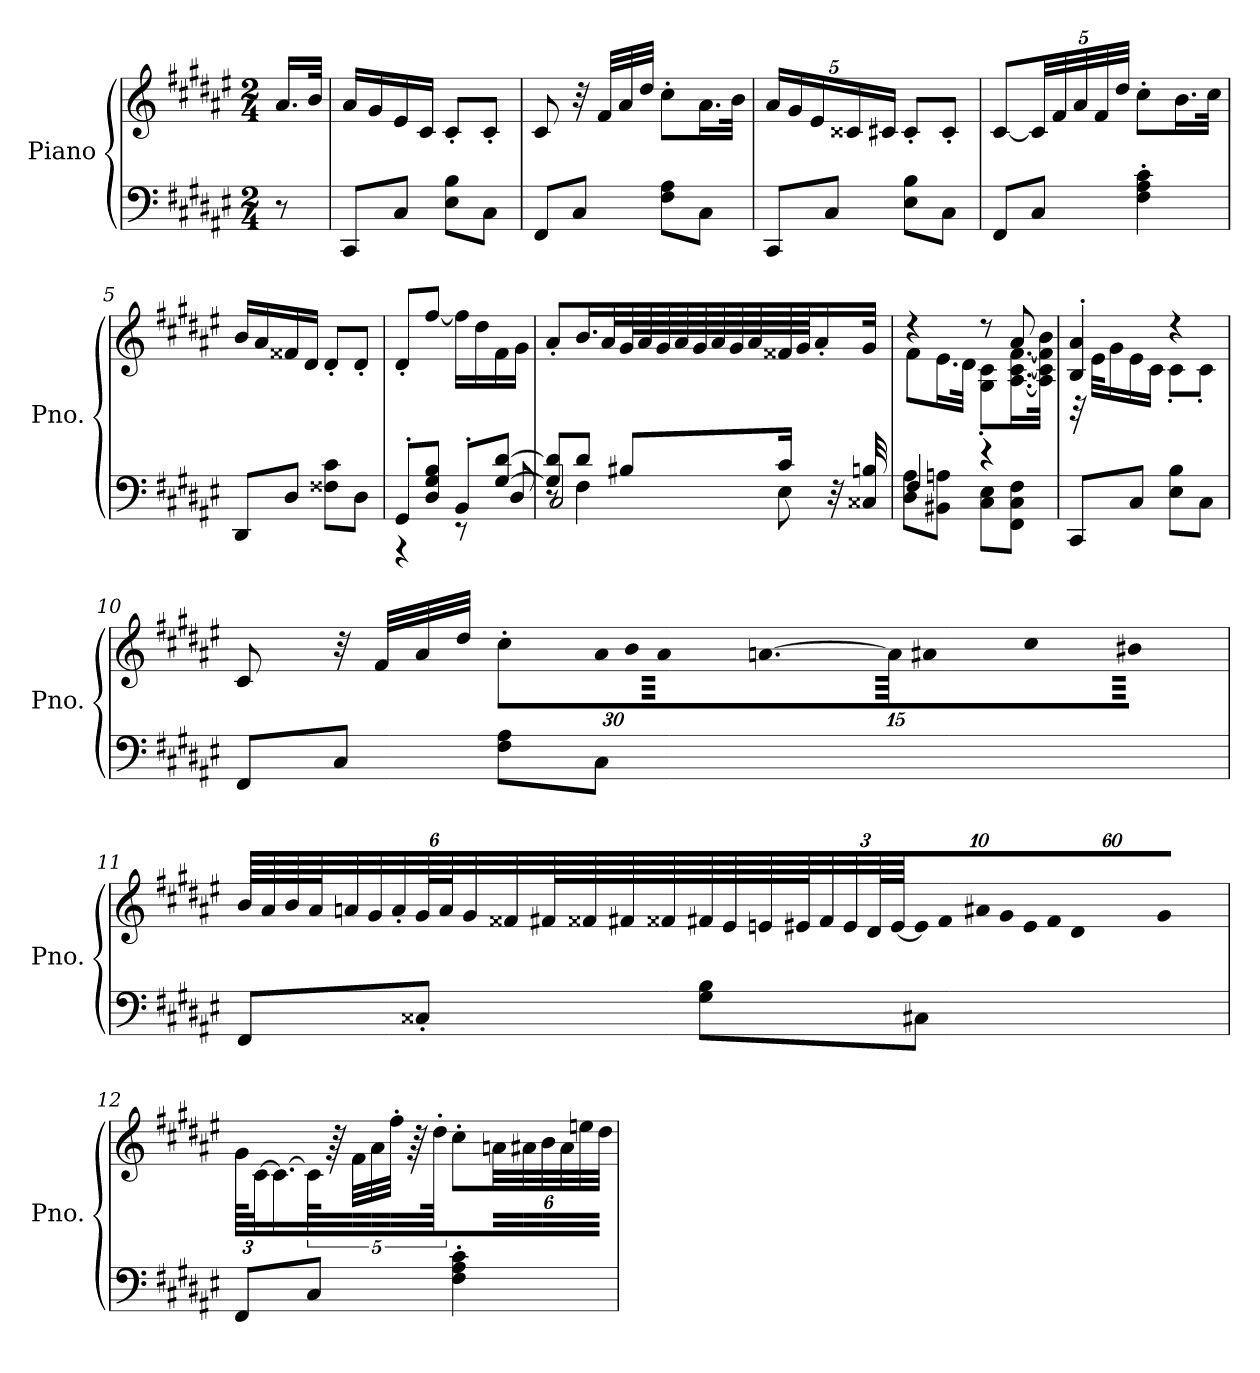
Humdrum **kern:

**kern	**kern
*part1	*part1
*staff2	*staff1
*I"Piano	*
*I'Pno.	*
*clefF4	*clefG2
*k[f#c#g#d#a#e#]	*k[f#c#g#d#a#e#]
*M2/4	*M2/4
*MM34	*MM34
=	=
8r	16.a#/LL
.	32b/JJk
=1	=1
8CC#/L	16a#/LL
.	16g#/
8C#/J	16e#/
.	16c#/JJ
8E#\ 8B\L	8c#'/L
8C#\J	8c#'/J
=2	=2
8FF#/L	8c#/
8C#/J	32r
.	32f#/LLL
.	32a#/
.	32dd#/JJJ
*	*MM30
8F#\ 8A#\L	8cc#'\L
*	*MM31
8C#\J	16.a#\L
.	32b\JJk
=3	=3
*	*Xbrackettup
8CC#/L	20a#/LL
.	20g#/
.	20e#/
8C#/J	.
.	20c##X/
.	20c#X/JJ
8E#\ 8B\L	8c#'/L
8C#\J	8c#'/J
=4	=4
8FF#/L	[8c#/L
8C#/J	40c#/LL]
.	40f#/
.	40a#/
.	40f#/
.	40dd#/JJJ
*	*MM30
4F#\' 4A#\' 4c#\'	8cc#'\L
*	*MM30
.	16.b\L
.	32cc#\JJk
!!LO:LB:g=z
=5	=5
8DD#/L	16b/LL
.	16a#/
8D#/J	16f##X/
.	16d#/JJ
8F##X\ 8c#\L	8d#'/L
8D#\J	8d#'/J
=6	=6
*^	*
8GG#'/L	4r	8d#'/L
8D#/ 8G#/ 8B/J	.	[8ff#/J
8BB'/L	8r	16ff#\LL]
.	.	16dd#\
[8G#/ [8d#/J	8D#/	16f#\
.	.	16g#\JJ
=7	=7	=7
*	*^	*
8G#/] 8d#/]L	8r	2C#/	8a#'/L
8d#/J	4F#\	.	16.b/L
.	.	.	32a#/L
8B#X/L	.	.	64g#/L
.	.	.	64a#/
.	.	.	64g#/
.	.	.	64a#/
.	.	.	64g#/
.	.	.	64a#/
.	.	.	64g#/
.	.	.	64a#/
16c#/Jk	8E#\	.	64f##X/
.	.	.	64g#/JJ
.	.	.	16a#'/
32r	.	.	.
32C##X/ 32Bn/	.	.	32g#/JJk
*	*v	*v	*
=8	=8	=8
*	*	*^
4F#/	8D#\ 8A#\L	4r	8f#\L
.	8BB#X\ 8An\J	.	16.e#\L
.	.	.	32d#\JJk
4r	8C#\ 8E#\L	8r	8G#\' 8c#\'L
.	8FF#\ 8C#\ 8F#\J	8a#/	[16.A#\ [16.c#\ [16.f#\L
.	.	.	32A#\] 32c#\] 32f#\] 32b\JJk
*v	*v	*	*
!!LO:LB:g=z	!!
=9	=9	=9
8CC#/L	4B/' 4a#/'	32r
.	.	32e#\KLL
.	.	16g#\
8C#/J	.	16e#\
.	.	16c#\JJ
8E#\ 8B\L	4r	8c#'\L
8C#\J	.	8c#'\J
*	*v	*v
=10	=10
8FF#/L	8c#/
8C#/J	32r
.	32f#/LLL
.	32a#/
.	32dd#/JJJ
8F#\ 8A#\L	8cc#'\L
!	!LO:N:vis=256%9
8C#\J	960%17a#\LLL
!	!LO:N:vis=256%9
.	960%17b\
.	1920ryy
!	!LO:N:vis=256%9
.	960%17a#\
.	[160.an\
.	120a\]
!	!LO:N:vis=256%9
.	960%17a#X\
!	!LO:N:vis=256%9
.	960%17cc#\
.	1920ryy
!	!LO:N:vis=256%9
.	960%17b#X\JJJJ
!!LO:LB:g=z
=11	=11
8FF#/L	64b/LLLL
.	64a#/
.	64b/
.	64a#/J
.	48an/
.	48g#/
.	48a'/
8C##X'/J	96g#/L
.	96a/J
.	48g#/
.	48f##X/
.	64f#X/L
.	64f##X/
.	64f#X/
.	64f##X/
8G#\ 8B\L	64f#X/
.	64e#/
.	64en/
.	64e#X/J
.	48f#/
.	48e#/
.	96d#/L
.	[96e#/
!	!LO:N:vis=64
8C#X\J	640%9e#/]
!	!LO:N:vis=64
.	640%9f#/
!	!LO:N:vis=64
.	640%9a#X/
!	!LO:N:vis=64
.	640%9g#/
!	!LO:N:vis=64
.	640%9e#/J
!	!LO:N:vis=32
.	1920%53f#/
!	!LO:N:vis=64
.	640%9d#/L
!	!LO:N:vis=64
.	640%9g#/JJJJ
960ryy	.
!!LO:LB:g=z
=12	=12
8FF#/L	96g#/KLLL
.	[48c#/J
.	16.c#/_
*	*brackettup
8C#/J	80c#/JJkk]
.	80r
.	40f#\LLL
.	40a#\
.	40ff#'\JJJ
.	80r
.	80dd#'\
4F#\' 4A#\' 4c#\'	8cc#'\L
*	*Xbrackettup
.	48an\LL
.	48a#X\
.	48b\
.	48a#\
.	48een\
.	48dd#\JJJ
=	=
*-	*-
